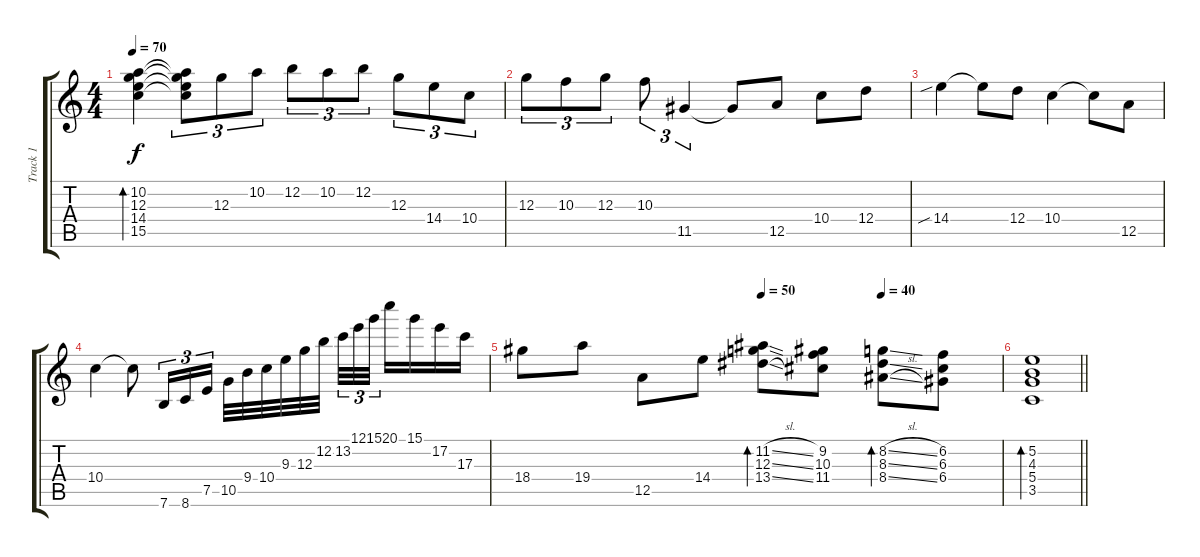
\track ("Track 1" "Track 1") {instrument electricguitarjazz}
\staff {score tabs}
\tuning (E4 B3 G3 D3 A2 E2) {hide}
\ts (4 4)
\tempo 70
\clef g2
\ks c
(10.2 12.3 14.4 15.5).4{bd 240 dy f} (10.2{t} 12.3{t} 14.4{t} 15.5{t}).8{tu (3 2)} 12.3.8{tu (3 2)} 10.2.8{tu (3 2)} 12.2.8{tu (3 2)} 10.2.8{tu (3 2)} 12.2.8{tu (3 2)} 12.3.8{tu (3 2)} 14.4.8{tu (3 2)} 10.4.8{tu (3 2)} |
12.3.8{tu (3 2)} 10.3.8{tu (3 2)} 12.3.8{tu (3 2)} 10.3.8{tu (3 2)} 11.5.4{tu (3 2)} 11.5{t}.8 12.5.8 10.4.8 12.4.8 |
14.4{sib}.4 14.4{t}.8 12.4.8 10.4.4 10.4{t}.8 12.5.8 |
10.4.4 10.4{t}.8 7.6.16{tu (3 2)} 8.6.16{tu (3 2)} 7.5.16{tu (3 2)} 10.5.32 9.4.32 10.4.32 9.3.32 12.3.32 12.2.32{beam splitsecondary} 13.2.32{tu (3 2)} 12.1.32{tu (3 2)} 15.1.32{tu (3 2)} 20.1.16 15.1.16 17.2.16 17.3.16 |
\tempo (50 0.5)
\tempo (40 0.75)
18.4.8 19.4.8 12.5.8 14.4.8 (11.2{sl} 12.3{sl} 13.4{sl}).8{bd 120} (9.2 10.3 11.4).8 (8.2{sl} 8.3{sl} 8.4{sl}).8{bd 120} (6.2 6.3 6.4).8 |
\barLineRight lightlight
(5.2 4.3 5.4 3.5).1{bd 240}
